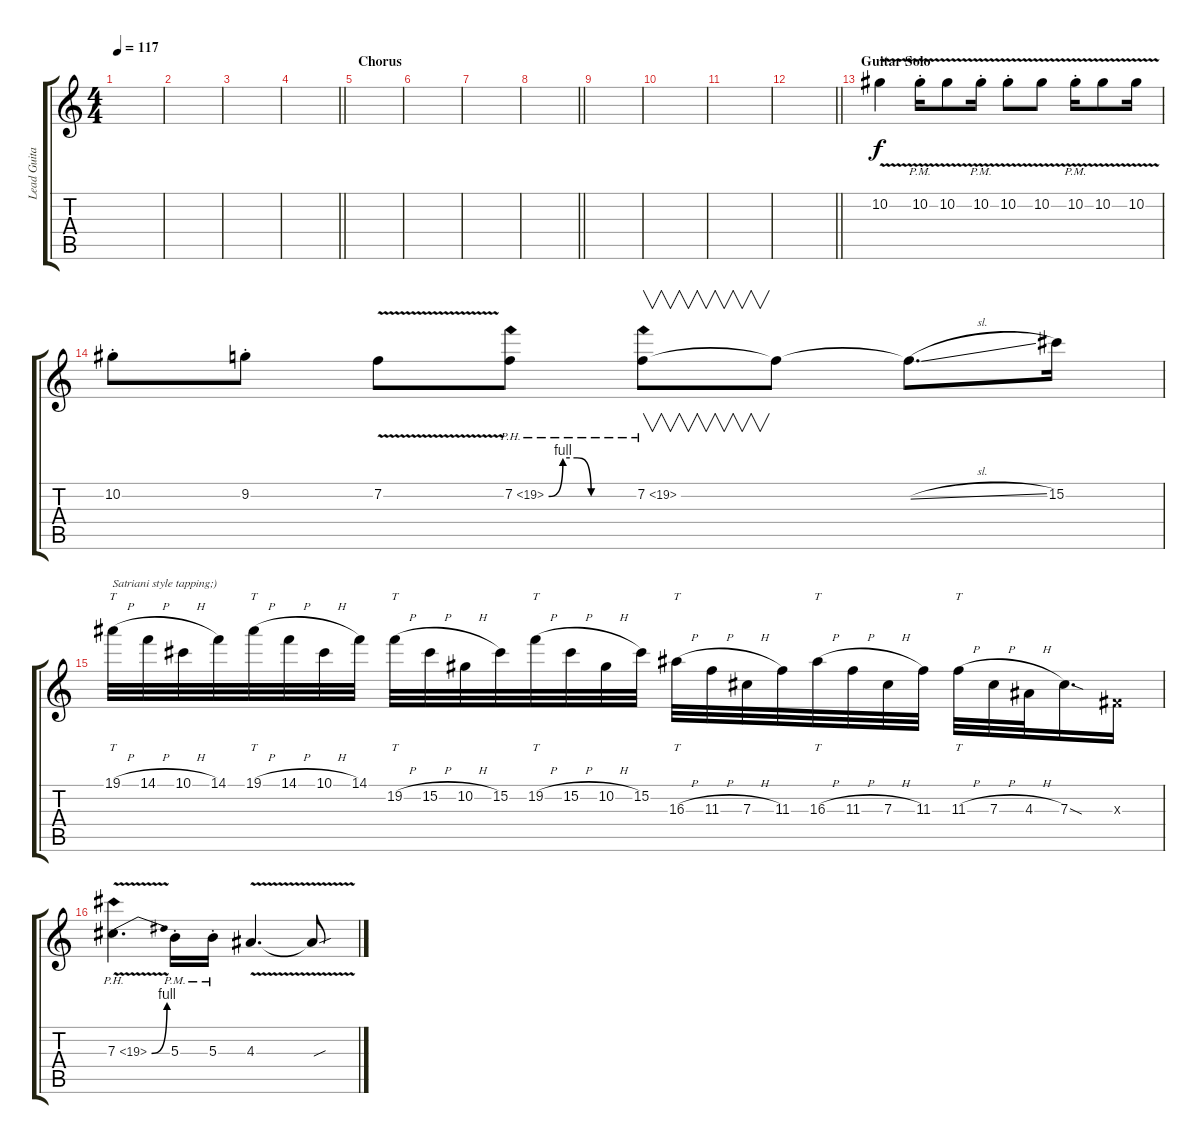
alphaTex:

\track ("Lead Guitar" "Lead Guita") {instrument distortionguitar}
\staff {score tabs}
\tuning (Eb4 Bb3 Gb3 Db3 Ab2 Eb2) {hide}
\ts (4 4)
\tempo 117
\clef g2
\ks c
|
|
|
\barLineRight lightlight
|
\section ("" "Chorus")
|
|
|
\barLineRight lightlight
|
|
|
|
\barLineRight lightlight
|
\section ("" "Guitar Solo")
10.2{v}.4 10.2{v pm st}.16 10.2{v}.8 10.2{v pm st}.16 10.2{v st}.8 10.2{v}.8 10.2{v pm st}.16 10.2{v}.8 10.2{v}.16 |
10.2{st}.8 9.2{st}.8 7.2{v}.8 7.2{be (custom 0 0 10 4 20 4 30 0 60 0) ph 12}.8 7.2{ph 12}.8{v} 7.2{t}.8 7.2{sl t}.8{d} 15.2.16 |
19.1{h}.32{tt txt "Satriani style tapping;)"} 14.1{h}.32 10.1{h}.32 14.1.32 19.1{h}.32{tt} 14.1{h}.32 10.1{h}.32 14.1.32 19.2{h}.32{tt} 15.2{h}.32 10.2{h}.32 15.2.32 19.2{h}.32{tt} 15.2{h}.32 10.2{h}.32 15.2.32 16.3{h}.32{tt} 11.3{h}.32 7.3{h}.32 11.3.32 16.3{h}.32{tt} 11.3{h}.32 7.3{h}.32 11.3.32 11.3{h}.32{tt} 7.3{h}.32 4.3{h}.32 7.3{sod}.16{d} 0.3{x}.16 |
7.3{be (bend 0 0 60 4) ph 12 v}.4{d} 5.3{pm st}.16 5.3{pm st}.16 4.3{v}.4{d} 4.3{sou t}.8
